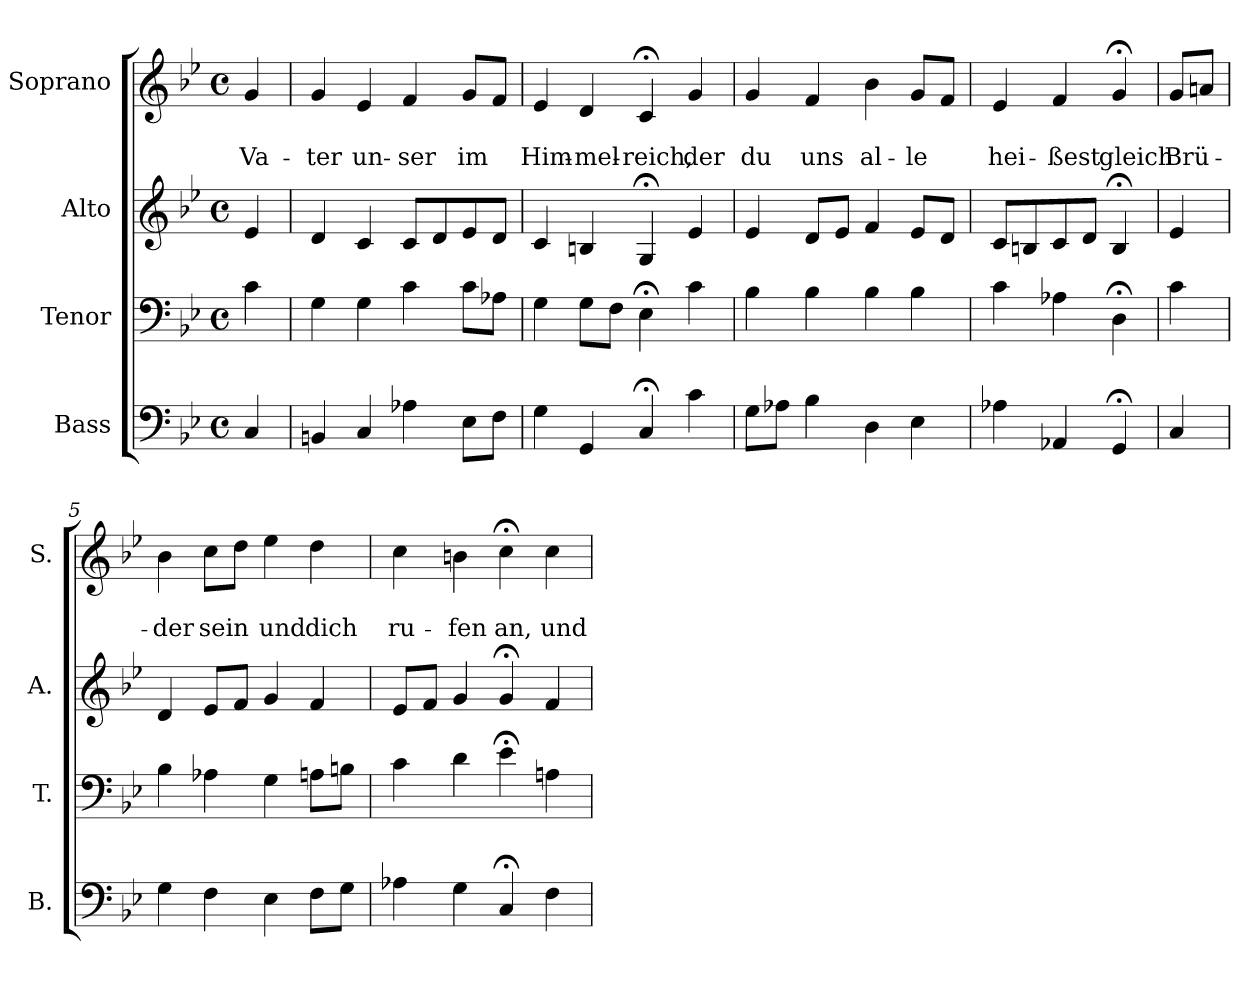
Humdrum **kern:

**kern	**kern	**kern	**kern	**text	**text
*part4	*part3	*part2	*part1	*part1	*part1
*staff4	*staff3	*staff2	*staff1	*staff1	*staff1
*I"Bass	*I"Tenor	*I"Alto	*I"Soprano	*	*
*I'B.	*I'T.	*I'A.	*I'S.	*	*
*clefF4	*clefF4	*clefG2	*clefG2	*	*
*k[b-e-]	*k[b-e-]	*k[b-e-]	*k[b-e-]	*	*
*g:	*g:	*g:	*g:	*	*
*M4/4	*M4/4	*M4/4	*M4/4	*	*
*met(c)	*met(c)	*met(c)	*met(c)	*	*
=	=	=	=	=	=
4C/	4c\	4e-/	4g/	.	Va-
=1	=1	=1	=1	=1	=1
4BBn/	4G\	4d/	4g/	.	-ter
4C/	4G\	4c/	4e-/	.	un-
4A-X\	4c\	8c/L	4f/	.	-ser
.	.	8d/	.	.	.
8E-\L	8c\L	8e-/	8g/L	.	im
8F\J	8A-X\J	8d/J	8f/J	.	.
=2	=2	=2	=2	=2	=2
4G\	4G\	4c/	4e-/	.	Him-
4GG/	8G\L	4Bn/	4d/	.	-mel-
.	8F\J	.	.	.	.
4C;</	4E-;<\	4G;</	4c;</	.	-reich,
4c\	4c\	4e-/	4g/	.	der
=3	=3	=3	=3	=3	=3
8G\L	4B-\	4e-/	4g/	.	du
8A-X\J	.	.	.	.	.
4B-\	4B-\	8d/L	4f/	.	uns
.	.	8e-/J	.	.	.
4D\	4B-\	4f/	4b-\	.	al-
4E-\	4B-\	8e-/L	8g/L	.	-le
.	.	8d/J	8f/J	.	.
=4	=4	=4	=4	=4	=4
4A-X\	4c\	8c/L	4e-/	.	hei-
.	.	8Bn/	.	.	.
4AA-X/	4A-X\	8c/	4f/	.	-ßest
.	.	8d/J	.	.	.
4GG;</	4D;<\	4B;</	4g;</	.	gleich
!!LO:LB:g=z
=4a	=4a	=4a	=4a	=4a	=4a
4C/	4c\	4e-/	8g/L	.	Brü-
.	.	.	8an/J	.	.
=5	=5	=5	=5	=5	=5
4G\	4B-\	4d/	4b-\	.	-der
4F\	4A-X\	8e-/L	8cc\L	.	sein
.	.	8f/J	8dd\J	.	.
4E-\	4G\	4g/	4ee-\	.	und
8F\L	8An\L	4f/	4dd\	.	dich
8G\J	8Bn\J	.	.	.	.
=6	=6	=6	=6	=6	=6
4A-X\	4c\	8e-/L	4cc\	.	ru-
.	.	8f/J	.	.	.
4G\	4d\	4g/	4bn\	.	-fen
4C;</	4e-;<\	4g;</	4cc;<\	.	an,
4F\	4An\	4f/	4cc\	.	und
=	=	=	=	=	=
*-	*-	*-	*-	*-	*-
